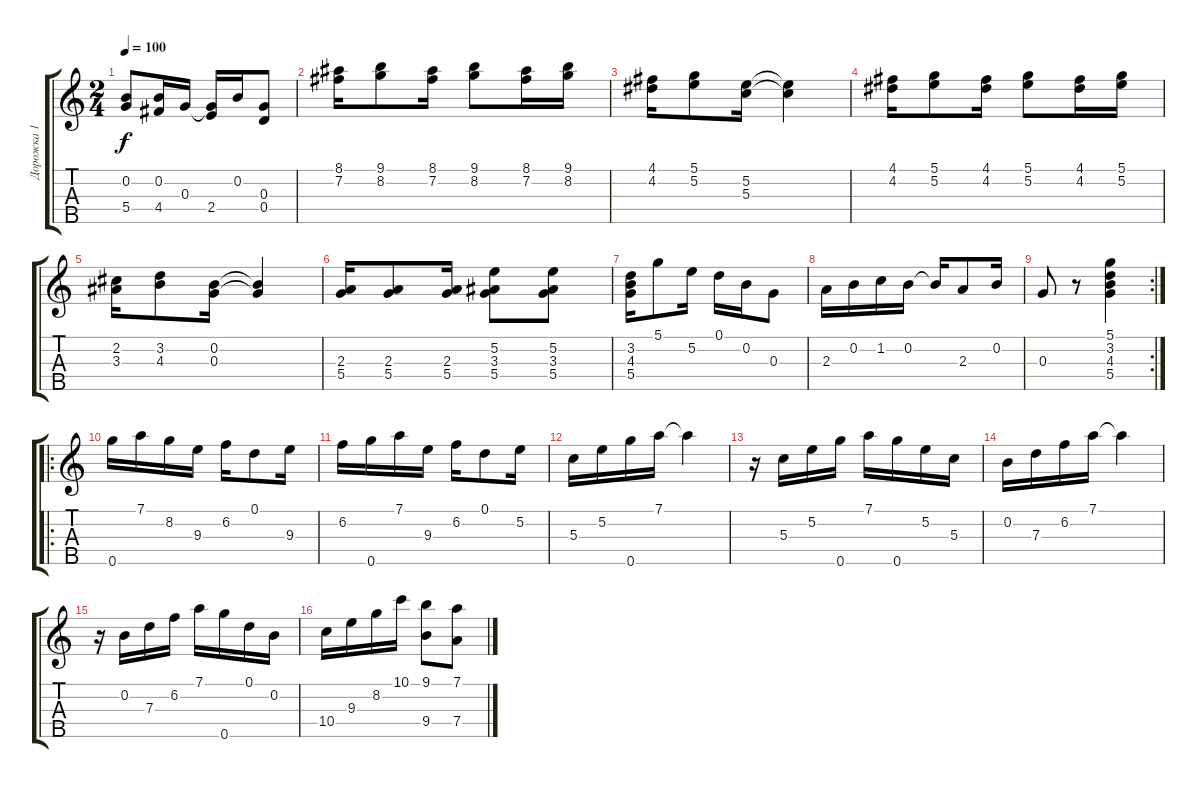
\track ("Дорожка 1" "Дорожка 1") {instrument banjo}
\staff {score tabs}
\tuning (D4 B3 G3 D3 G4) {hide}
\displaytranspose 12
\ts (2 4)
\tempo 100
\clef g2
\ks c
(0.2 5.4).8{dy f} (0.2 4.4).16 0.3.16 (0.3{t} 2.4).16 0.2.16 (0.3 0.4).8 |
(8.1 7.2).16 (9.1 8.2).8 (8.1 7.2).16 (9.1 8.2).8 (8.1 7.2).16 (9.1 8.2).16 |
(4.1 4.2).16 (5.1 5.2).8 (5.2 5.3).16 (5.2{t} 5.3{t}).4 |
(4.1 4.2).16 (5.1 5.2).8 (4.1 4.2).16 (5.1 5.2).8 (4.1 4.2).16 (5.1 5.2).16 |
(2.2 3.3).16 (3.2 4.3).8 (0.2 0.3).16 (0.2{t} 0.3{t}).4 |
(2.3 5.4).16 (2.3 5.4).8 (2.3 5.4).16 (5.2 3.3 5.4).8 (5.2 3.3 5.4).8 |
(3.2 4.3 5.4).16 5.1.8 5.2.16 0.1.16 0.2.16 0.3.8 |
2.3.16 0.2.16 1.2.16 0.2.16 0.2{t}.16 2.3.8 0.2.16 |
\rc 2
0.3.8 r.8 (5.1 3.2 4.3 5.4).4 |
\ro
0.5.16 7.1.16 8.2.16 9.3.16 6.2.16 0.1.8 9.3.16 |
6.2.16 0.5.16 7.1.16 9.3.16 6.2.16 0.1.8 5.2.16 |
5.3.16 5.2.16 0.5.16 7.1.16 7.1{t}.4 |
r.16 5.3.16 5.2.16 0.5.16 7.1.16 0.5.16 5.2.16 5.3.16 |
0.2.16 7.3.16 6.2.16 7.1.16 7.1{t}.4 |
r.16 0.2.16 7.3.16 6.2.16 7.1.16 0.5.16 0.1.16 0.2.16 |
10.4.16 9.3.16 8.2.16 10.1.16 (9.1 9.4).8 (7.1 7.4).8
